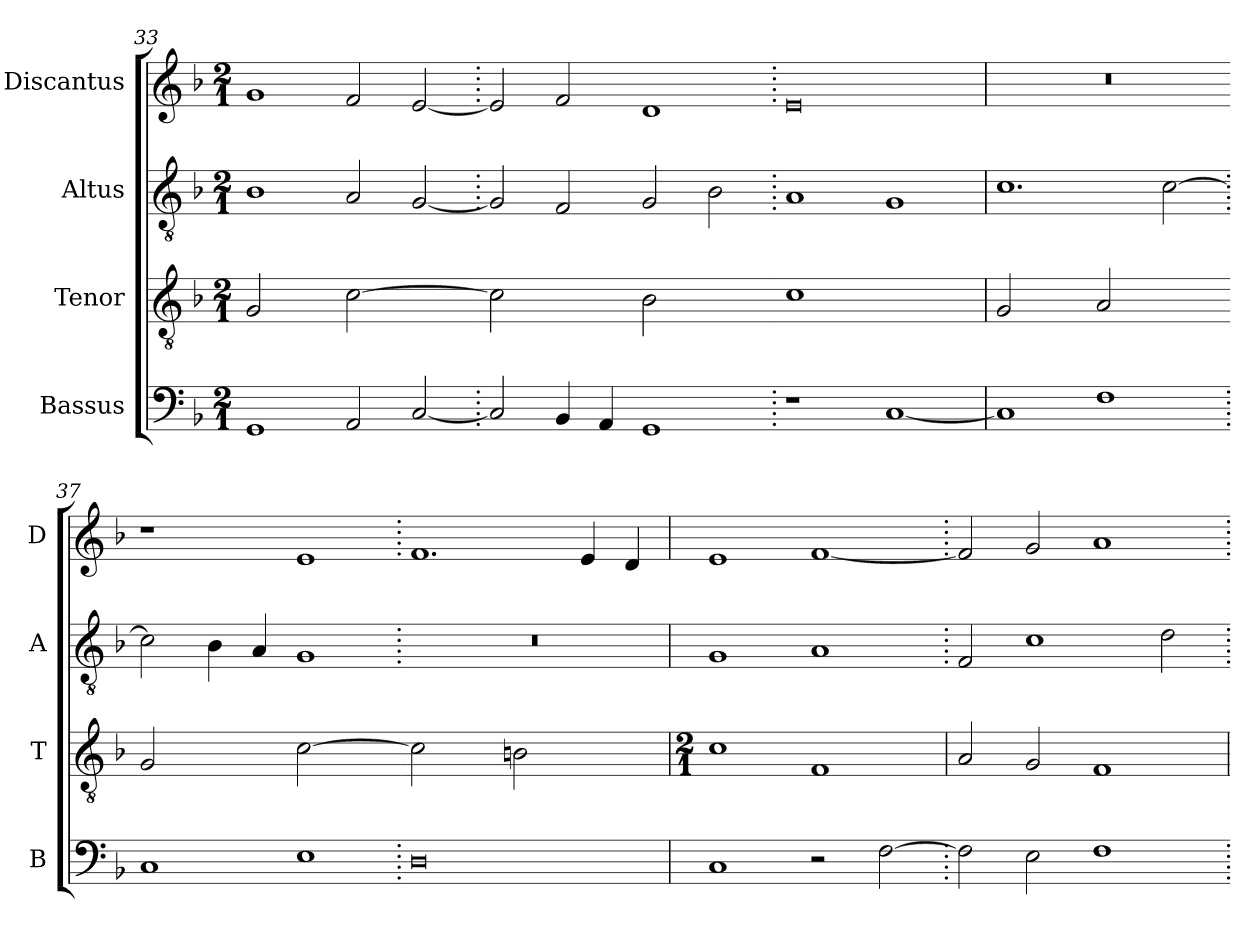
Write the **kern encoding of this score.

**kern	**kern	**kern	**kern
*part4	*part3	*part2	*part1
*staff4	*staff3	*staff2	*staff1
*I"Bassus	*I"Tenor	*I"Altus	*I"Discantus
*I'B	*I'T	*I'A	*I'D
*clefF4	*clefGv2	*clefGv2	*clefG2
*k[b-]	*k[b-]	*k[b-]	*k[b-]
*M2/1	*M2/1	*M2/1	*M2/1
=33	=33	=33	=33
!	!LO:N:vis=2	!	!
1GG	1G	1B-	1g
!	!LO:N:vis=2	!	!
2AA/	[1c	2A/	2f/
[2C/	.	[2G/	[2e/
=34.	=34-	=34.	=34.
!	!LO:N:vis=2	!	!
2C/]	1c]	2G/]	2e/]
4BB-/	.	2F/	2f/
4AA/	.	.	.
!	!LO:N:vis=2	!	!
1GG	1B-	2G/	1d
.	.	2B-\	.
=35.	=35-	=35.	=35.
!	!LO:N:vis=1	!	!
1r	0c	1A	0e
[1C	.	1G	.
=36	=36	=36	=36
!	!LO:N:vis=2	!	!
1C]	1G	1.c	0r
!	!LO:N:vis=2	!	!
1F	1A	.	.
.	.	[2c\	.
=37.	=37-	=37.	=37.
!	!LO:N:vis=2	!	!
1C	1G	2c\]	1r
.	.	4B-\	.
.	.	4A/	.
!	!LO:N:vis=2	!	!
1E	[1c	1G	1e
=38.	=38-	=38.	=38.
!	!LO:N:vis=2	!	!
0D	1c]	0r	1.f
!	!LO:N:vis=2	!	!
.	1Bn	.	.
.	.	.	4e/
.	.	.	4d/
=39	=39	=39	=39
*	*M2/1	*	*
1C	1c	1G	1e
2r	1F	1A	[1f
[2F\	.	.	.
=40.	=40	=40.	=40.
2F\]	2A/	2F/	2f/]
2E\	2G/	1c	2g/
1F	1F	.	1a
.	.	2d\	.
=.	=	=.	=.
*-	*-	*-	*-
